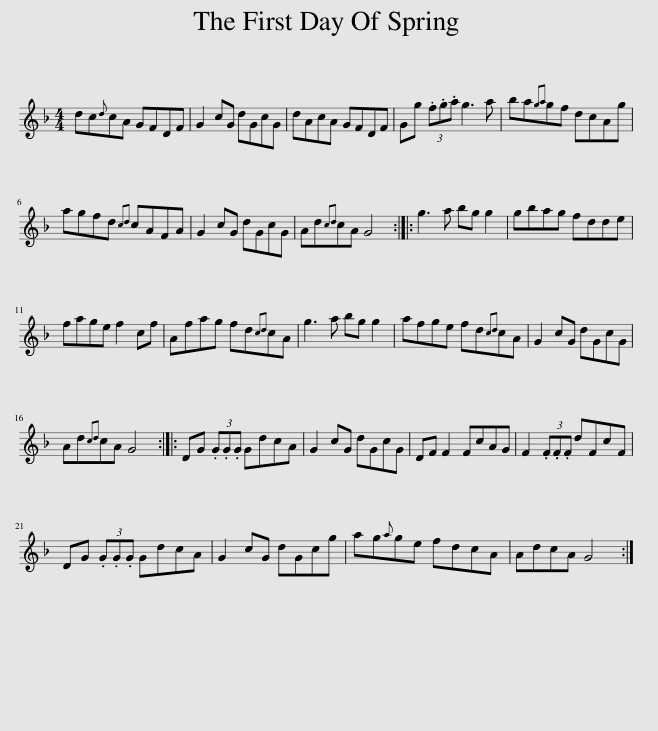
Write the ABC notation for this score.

X:1
L:1/8
M:4/4
I:linebreak $
K:F
V:1 treble
V:1
 dc{d}cA GFDF | G2 cG dGcG | dAcA GFDF | Gg (3.f.g.a g3 a | ba{ga}gf dcAg |$ %5
 agfd{cd} cAFA | G2 cG dGcG | Ad{cd}cA G4 :: g3 a bg g2 | gbag fdde |$ %10
 fage f2 cf | Afag fd{cd}cA | g3 a bg g2 | afge fd{cd}cA | G2 cG dGcG |$ %15
 Ad{cd}cA G4 :: DG (3.G.G.G GdcA | G2 cG dGcG | DF F2 FcAG | F2 (3.F.F.F dFcF |$ %20
 DG (3.G.G.G GdcA | G2 cG dGcg | ag{a}ge fdcA | AdcA G4 :| %24
